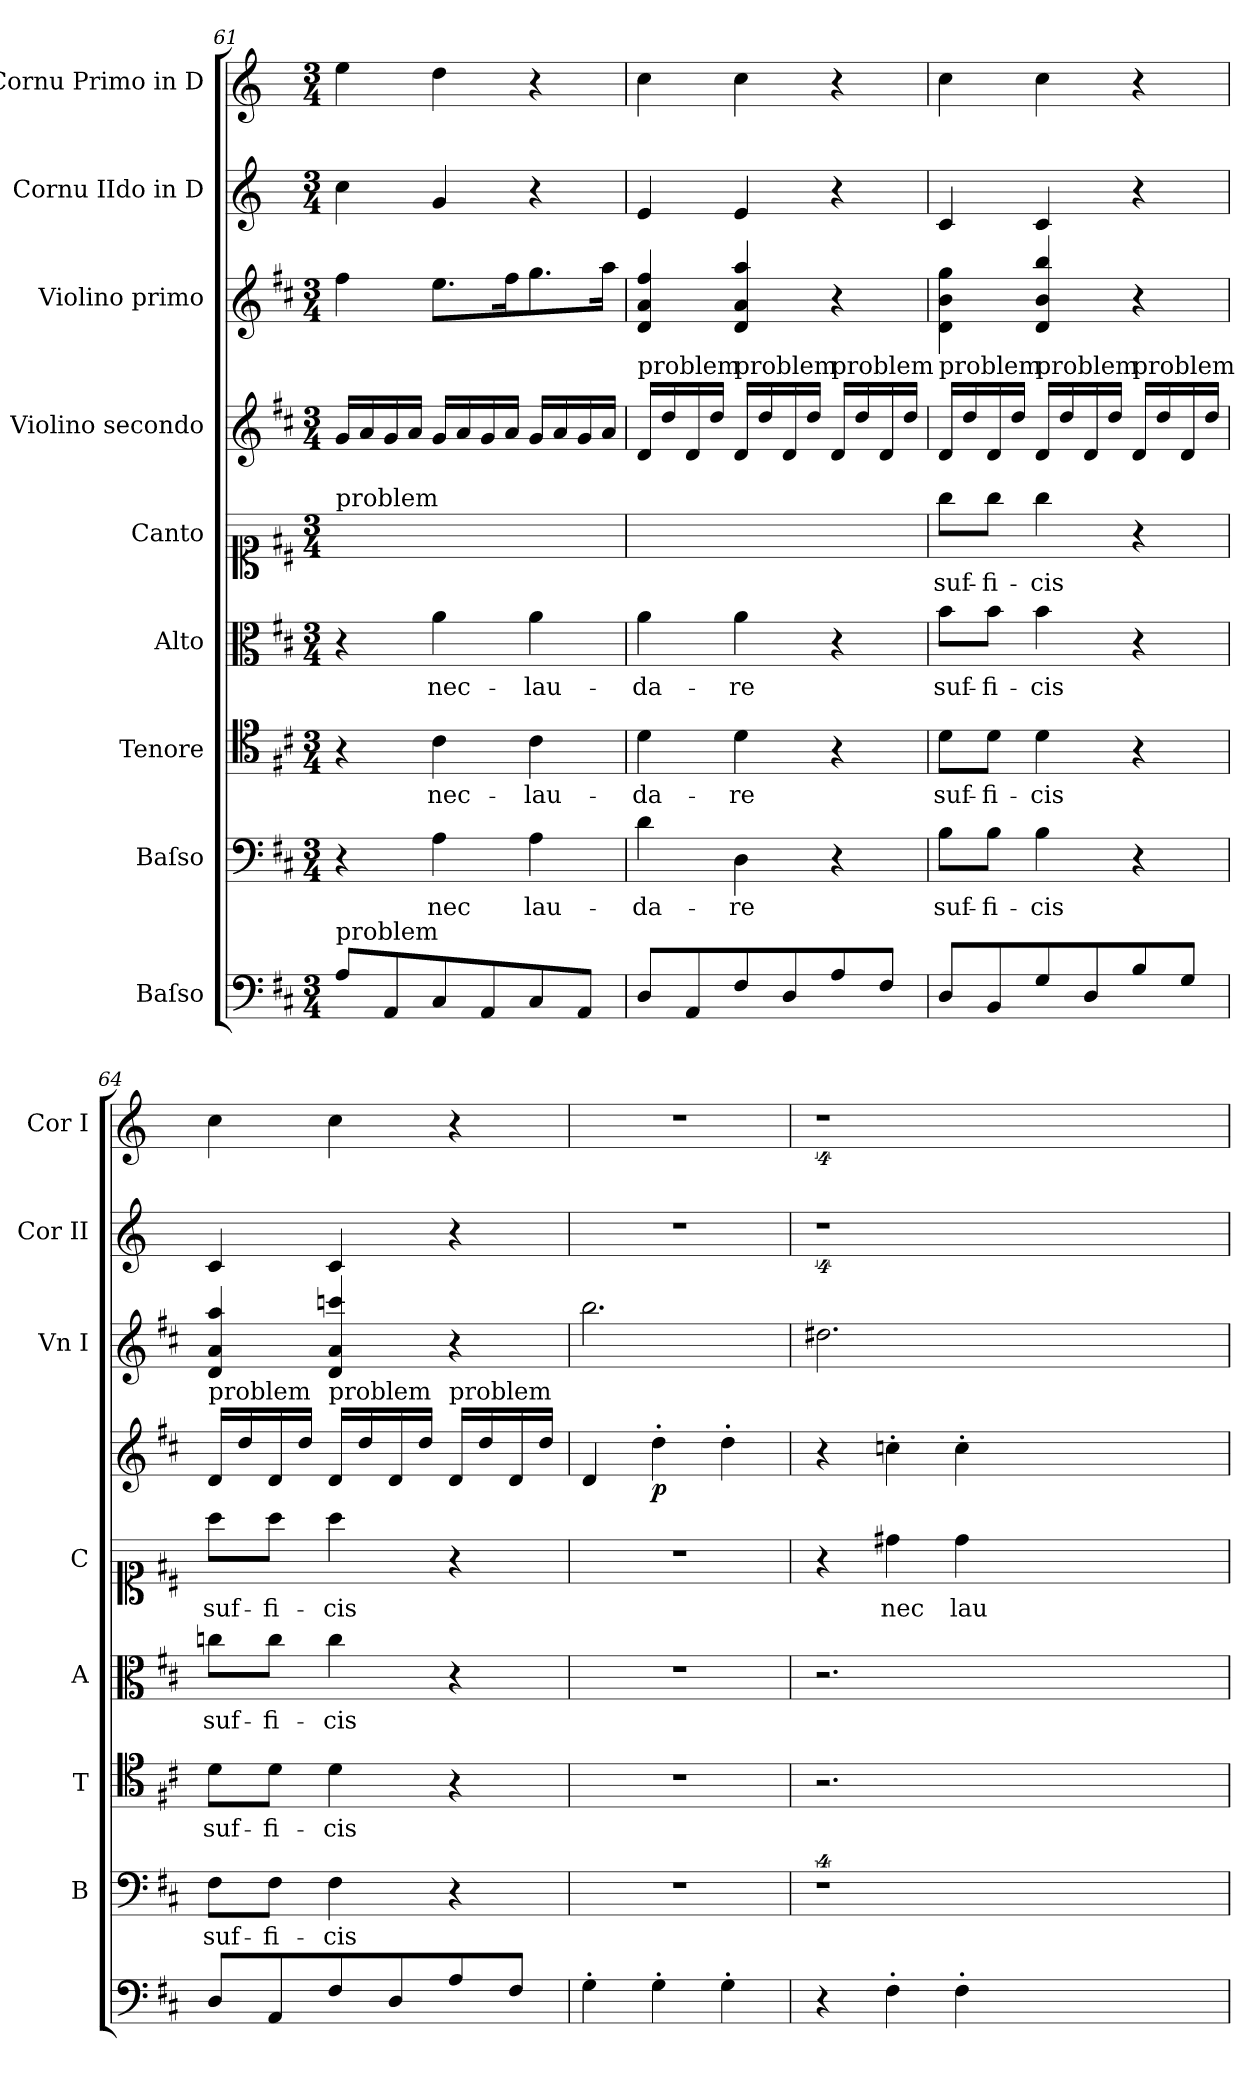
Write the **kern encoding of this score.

**kern	**dynam	**kern	**text	**kern	**text	**kern	**text	**kern	**text	**dynam	**kern	**dynam	**kern	**dynam	**kern	**kern
*part9	*part9	*part8	*part8	*part7	*part7	*part6	*part6	*part5	*part5	*part5	*part4	*part4	*part3	*part3	*part2	*part1
*staff9	*staff9	*staff8	*staff8	*staff7	*staff7	*staff6	*staff6	*staff5	*staff5	*staff5	*staff4	*staff4	*staff3	*staff3	*staff2	*staff1
*I"Baſso	*	*I"Baſso	*	*I"Tenore	*	*I"Alto	*	*I"Canto	*	*	*I"Violino secondo	*	*I"Violino primo	*	*I"Cornu IIdo in D	*I"Cornu Primo in D
*	*	*I'B	*	*I'T	*	*I'A	*	*I'C	*	*	*	*	*I'Vn I	*	*I'Cor II	*I'Cor I
*clefF4	*	*clefF4	*	*clefC4	*	*clefC3	*	*clefC1	*	*	*clefG2	*	*clefG2	*	*clefG2	*clefG2
*	*	*	*	*	*	*	*	*	*	*	*	*	*	*	*ITrd-1c-2	*ITrd-1c-2
*k[f#c#]	*	*k[f#c#]	*	*k[f#c#]	*	*k[f#c#]	*	*k[f#c#]	*	*	*k[f#c#]	*	*k[f#c#]	*	*k[f#c#]	*k[f#c#]
*M3/4	*	*M3/4	*	*M3/4	*	*M3/4	*	*M3/4	*	*	*M3/4	*	*M3/4	*	*M3/4	*M3/4
=61	=61	=61	=61	=61	=61	=61	=61	=61	=61	=61	=61	=61	=61	=61	=61	=61
!	!	!	!	!	!	!	!	!LO:TX:a:t=problem	!	!	!	!	!	!	!	!
!LO:TX:a:t=problem	!	!	!	!	!	!	!	!	!	!	!	!	!	!	!	!
8A\L	.	4r	.	4r	.	4r	.	4ryy	.	.	16g/LL	.	4ff#\	.	4dd\	4ff#\
.	.	.	.	.	.	.	.	.	.	.	16a/	.	.	.	.	.
8AA/	.	.	.	.	.	.	.	.	.	.	16g/	.	.	.	.	.
.	.	.	.	.	.	.	.	.	.	.	16a/JJ	.	.	.	.	.
8C#/	.	4A\	nec	4c#\	nec-	4a\	nec-	4ee\yy	nec-	.	16g/LL	.	8.ee\L	.	4a/	4ee\
.	.	.	.	.	.	.	.	.	.	.	16a/	.	.	.	.	.
8AA/	.	.	.	.	.	.	.	.	.	.	16g/	.	.	.	.	.
.	.	.	.	.	.	.	.	.	.	.	16a/JJ	.	16ff#\K	.	.	.
8C#/	.	4A\	lau-	4c#\	-lau-	4a\	-lau-	4ee\yy	-Lau-	.	16g/LL	.	8.gg\	.	4r	4r
.	.	.	.	.	.	.	.	.	.	.	16a/	.	.	.	.	.
8AA/J	.	.	.	.	.	.	.	.	.	.	16g/	.	.	.	.	.
.	.	.	.	.	.	.	.	.	.	.	16a/JJ	.	16aa\Jk	.	.	.
=62	=62	=62	=62	=62	=62	=62	=62	=62	=62	=62	=62	=62	=62	=62	=62	=62
!	!	!	!	!	!	!	!	!	!	!	!LO:TX:a:t=problem	!	!	!	!	!
8D/L	.	4d\	-da-	4d\	-da-	4a\	-da-	4ff#\yy	-da-	.	16d/LL	.	4d/ 4a/ 4ff#/	.	4f#/	4dd\
.	.	.	.	.	.	.	.	.	.	.	16dd\	.	.	.	.	.
8AA/	.	.	.	.	.	.	.	.	.	.	16d/	.	.	.	.	.
.	.	.	.	.	.	.	.	.	.	.	16dd\JJ	.	.	.	.	.
!	!	!	!	!	!	!	!	!	!	!	!LO:TX:a:t=problem	!	!	!	!	!
8F#/	.	4D\	-re	4d\	-re	4a\	-re	4ff#\yy	-re	.	16d/LL	.	4d/ 4a/ 4aa/	.	4f#/	4dd\
.	.	.	.	.	.	.	.	.	.	.	16dd\	.	.	.	.	.
8D/	.	.	.	.	.	.	.	.	.	.	16d/	.	.	.	.	.
.	.	.	.	.	.	.	.	.	.	.	16dd\JJ	.	.	.	.	.
!	!	!	!	!	!	!	!	!	!	!	!LO:TX:a:t=problem	!	!	!	!	!
8A/	.	4r	.	4r	.	4r	.	4ryy	.	.	16d/LL	.	4r	.	4r	4r
.	.	.	.	.	.	.	.	.	.	.	16dd\	.	.	.	.	.
8F#/J	.	.	.	.	.	.	.	.	.	.	16d/	.	.	.	.	.
.	.	.	.	.	.	.	.	.	.	.	16dd\JJ	.	.	.	.	.
=63	=63	=63	=63	=63	=63	=63	=63	=63	=63	=63	=63	=63	=63	=63	=63	=63
!	!	!	!	!	!	!	!	!	!	!	!LO:TX:a:t=problem	!	!	!	!	!
8D/L	.	8B\L	suf-	8d\L	suf-	8b\L	suf-	8gg\L	suf-	.	16d/LL	.	4d\ 4b\ 4gg\	.	4d/	4dd\
.	.	.	.	.	.	.	.	.	.	.	16dd\	.	.	.	.	.
8BB/	.	8B\J	-fi-	8d\J	-fi-	8b\J	-fi-	8gg\J	-fi-	.	16d/	.	.	.	.	.
.	.	.	.	.	.	.	.	.	.	.	16dd\JJ	.	.	.	.	.
!	!	!	!	!	!	!	!	!	!	!	!LO:TX:a:t=problem	!	!	!	!	!
8G/	.	4B\	-cis	4d\	-cis	4b\	-cis	4gg\	-cis	.	16d/LL	.	4d/ 4b/ 4bb/	.	4d/	4dd\
.	.	.	.	.	.	.	.	.	.	.	16dd\	.	.	.	.	.
8D/	.	.	.	.	.	.	.	.	.	.	16d/	.	.	.	.	.
.	.	.	.	.	.	.	.	.	.	.	16dd\JJ	.	.	.	.	.
!	!	!	!	!	!	!	!	!	!	!	!LO:TX:a:t=problem	!	!	!	!	!
8B/	.	4r	.	4r	.	4r	.	4r	.	.	16d/LL	.	4r	.	4r	4r
.	.	.	.	.	.	.	.	.	.	.	16dd\	.	.	.	.	.
8G/J	.	.	.	.	.	.	.	.	.	.	16d/	.	.	.	.	.
.	.	.	.	.	.	.	.	.	.	.	16dd\JJ	.	.	.	.	.
=64	=64	=64	=64	=64	=64	=64	=64	=64	=64	=64	=64	=64	=64	=64	=64	=64
!	!	!	!	!	!	!	!	!	!	!	!LO:TX:a:t=problem	!	!	!	!	!
8D/L	.	8F#\L	suf-	8d\L	suf-	8ccn\L	suf-	8aa\L	suf-	.	16d/LL	.	4d/ 4a/ 4aa/	.	4d/	4dd\
.	.	.	.	.	.	.	.	.	.	.	16dd\	.	.	.	.	.
8AA/	.	8F#\J	-fi-	8d\J	-fi-	8cc\J	-fi-	8aa\J	-fi-	.	16d/	.	.	.	.	.
.	.	.	.	.	.	.	.	.	.	.	16dd\JJ	.	.	.	.	.
!	!	!	!	!	!	!	!	!	!	!	!LO:TX:a:t=problem	!	!	!	!	!
8F#/	.	4F#\	-cis	4d\	-cis	4cc\	-cis	4aa\	-cis	.	16d/LL	.	4d/ 4a/ 4cccn/	.	4d/	4dd\
.	.	.	.	.	.	.	.	.	.	.	16dd\	.	.	.	.	.
8D/	.	.	.	.	.	.	.	.	.	.	16d/	.	.	.	.	.
.	.	.	.	.	.	.	.	.	.	.	16dd\JJ	.	.	.	.	.
!	!	!	!	!	!	!	!	!	!	!	!LO:TX:a:t=problem	!	!	!	!	!
8A/	.	4r	.	4r	.	4r	.	4r	.	.	16d/LL	.	4r	.	4r	4r
.	.	.	.	.	.	.	.	.	.	.	16dd\	.	.	.	.	.
8F#/J	.	.	.	.	.	.	.	.	.	.	16d/	.	.	.	.	.
.	.	.	.	.	.	.	.	.	.	.	16dd\JJ	.	.	.	.	.
=65	=65	=65	=65	=65	=65	=65	=65	=65	=65	=65	=65	=65	=65	=65	=65	=65
4G'\	pia	2.r	.	2.r	.	2.r	.	2.r	.	.	4d/	.	2.bb\	piano	2.r	2.r
4G'\	.	.	.	.	.	.	.	.	.	.	4dd'\	p	.	.	.	.
4G'\	.	.	.	.	.	.	.	.	.	.	4dd'\	.	.	.	.	.
=66	=66	=66	=66	=66	=66	=66	=66	=66	=66	=66	=66	=66	=66	=66	=66	=66
4r	.	4%9r	.	2.r	.	2.r	.	4r	.	.	4r	.	2.dd#X\	.	4%9r	4%9r
!	!	!	!	!	!	!	!	!	!	!LO:DY:b	!	!	!	!	!	!
4F#'\	.	.	.	.	.	.	.	4dd#X\	nec	piano	4ccn'\	.	.	.	.	.
4F#'\	.	.	.	.	.	.	.	4dd#\	lau-	.	4cc'\	.	.	.	.	.
1.ryy	.	.	.	1.ryy	.	1.ryy	.	1.ryy	.	.	1.ryy	.	1.ryy	.	.	.
=	=	=	=	=	=	=	=	=	=	=	=	=	=	=	=	=
*-	*-	*-	*-	*-	*-	*-	*-	*-	*-	*-	*-	*-	*-	*-	*-	*-
